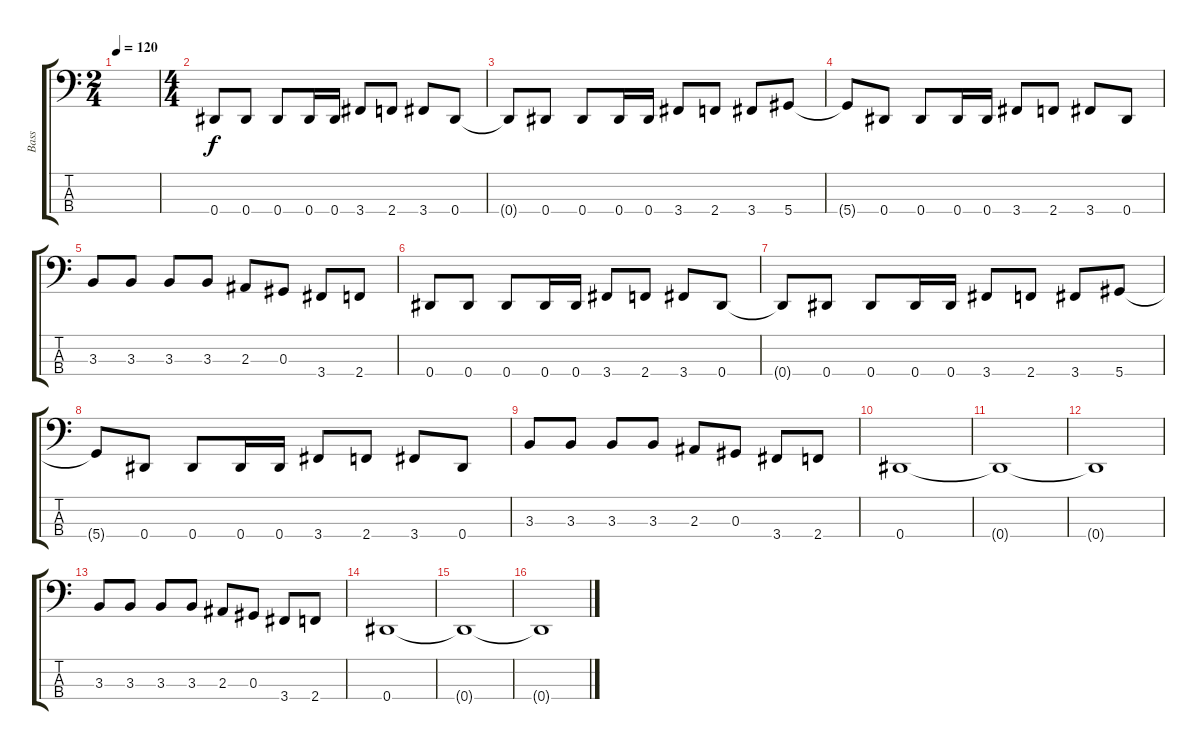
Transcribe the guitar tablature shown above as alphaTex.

\track ("Bass" "Bass") {instrument electricbassfinger}
\staff {score tabs}
\tuning (Gb2 Db2 Ab1 Eb1) {hide}
\ts (2 4)
\tempo 120
\clef f4
\ks c
|
\ts (4 4)
0.4.8 0.4.8 0.4.8 0.4.16 0.4.16 3.4.8 2.4.8 3.4.8 0.4.8 |
0.4{t}.8 0.4.8 0.4.8 0.4.16 0.4.16 3.4.8 2.4.8 3.4.8 5.4.8 |
5.4{t}.8 0.4.8 0.4.8 0.4.16 0.4.16 3.4.8 2.4.8 3.4.8 0.4.8 |
3.3.8 3.3.8 3.3.8 3.3.8 2.3.8 0.3.8 3.4.8 2.4.8 |
0.4.8 0.4.8 0.4.8 0.4.16 0.4.16 3.4.8 2.4.8 3.4.8 0.4.8 |
0.4{t}.8 0.4.8 0.4.8 0.4.16 0.4.16 3.4.8 2.4.8 3.4.8 5.4.8 |
5.4{t}.8 0.4.8 0.4.8 0.4.16 0.4.16 3.4.8 2.4.8 3.4.8 0.4.8 |
3.3.8 3.3.8 3.3.8 3.3.8 2.3.8 0.3.8 3.4.8 2.4.8 |
0.4.1 |
0.4{t}.1 |
0.4{t}.1 |
3.3.8 3.3.8 3.3.8 3.3.8 2.3.8 0.3.8 3.4.8 2.4.8 |
0.4.1 |
0.4{t}.1 |
0.4{t}.1
